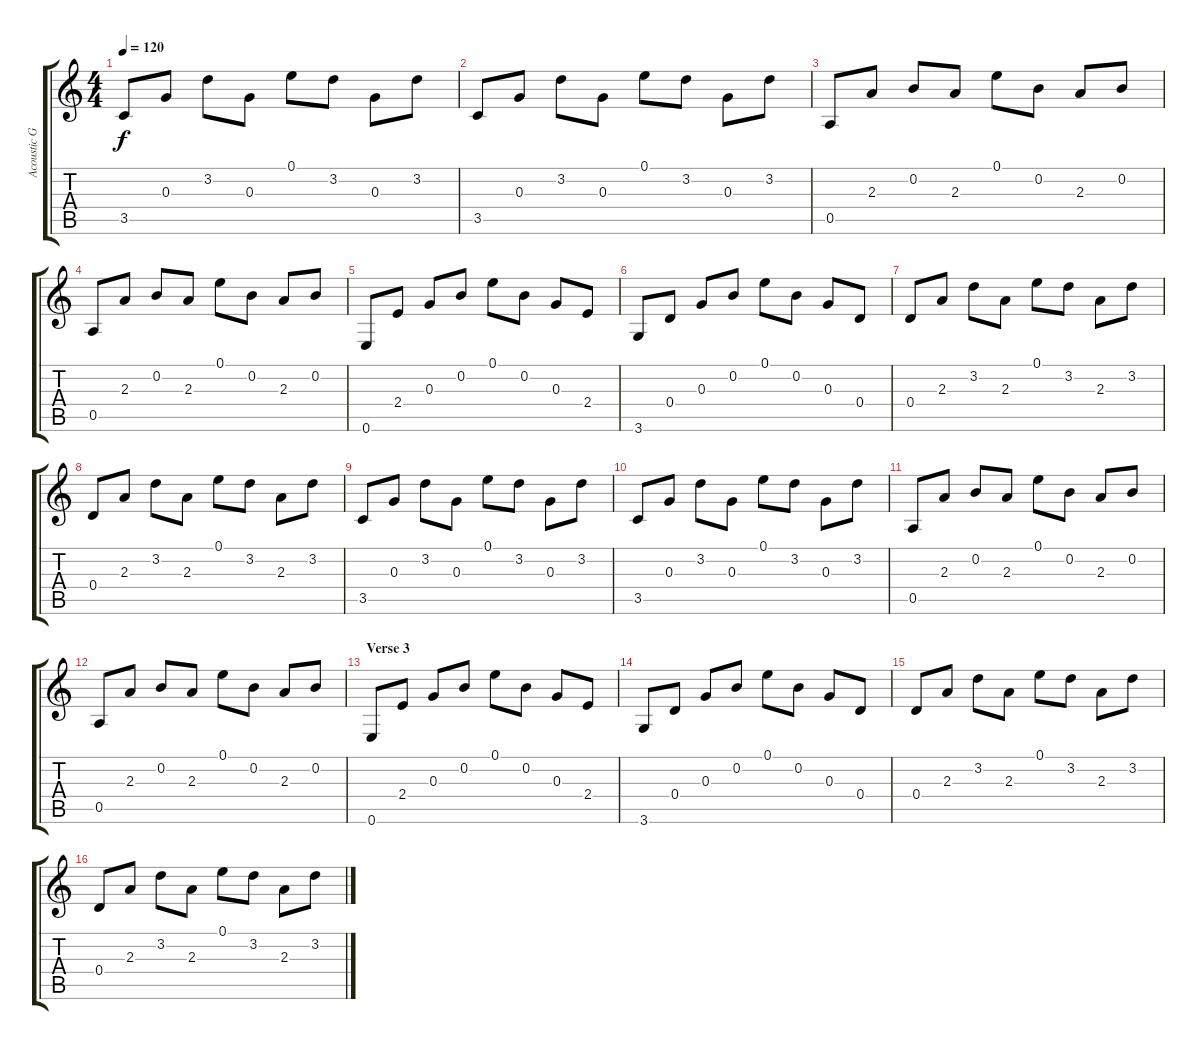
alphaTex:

\track ("Acoustic Guitar" "Acoustic G") {instrument acousticguitarsteel}
\staff {score tabs}
\tuning (E4 B3 G3 D3 A2 E2) {hide}
\ts (4 4)
\tempo 120
\clef g2
\ks c
3.5.8{dy f} 0.3.8 3.2.8 0.3.8 0.1.8 3.2.8 0.3.8 3.2.8 |
3.5.8 0.3.8 3.2.8 0.3.8 0.1.8 3.2.8 0.3.8 3.2.8 |
0.5.8 2.3.8 0.2.8 2.3.8 0.1.8 0.2.8 2.3.8 0.2.8 |
0.5.8 2.3.8 0.2.8 2.3.8 0.1.8 0.2.8 2.3.8 0.2.8 |
0.6.8 2.4.8 0.3.8 0.2.8 0.1.8 0.2.8 0.3.8 2.4.8 |
3.6.8 0.4.8 0.3.8 0.2.8 0.1.8 0.2.8 0.3.8 0.4.8 |
0.4.8 2.3.8 3.2.8 2.3.8 0.1.8 3.2.8 2.3.8 3.2.8 |
0.4.8 2.3.8 3.2.8 2.3.8 0.1.8 3.2.8 2.3.8 3.2.8 |
3.5.8 0.3.8 3.2.8 0.3.8 0.1.8 3.2.8 0.3.8 3.2.8 |
3.5.8 0.3.8 3.2.8 0.3.8 0.1.8 3.2.8 0.3.8 3.2.8 |
0.5.8 2.3.8 0.2.8 2.3.8 0.1.8 0.2.8 2.3.8 0.2.8 |
0.5.8 2.3.8 0.2.8 2.3.8 0.1.8 0.2.8 2.3.8 0.2.8 |
\section ("" "Verse 3")
0.6.8 2.4.8 0.3.8 0.2.8 0.1.8 0.2.8 0.3.8 2.4.8 |
3.6.8 0.4.8 0.3.8 0.2.8 0.1.8 0.2.8 0.3.8 0.4.8 |
0.4.8 2.3.8 3.2.8 2.3.8 0.1.8 3.2.8 2.3.8 3.2.8 |
0.4.8 2.3.8 3.2.8 2.3.8 0.1.8 3.2.8 2.3.8 3.2.8
